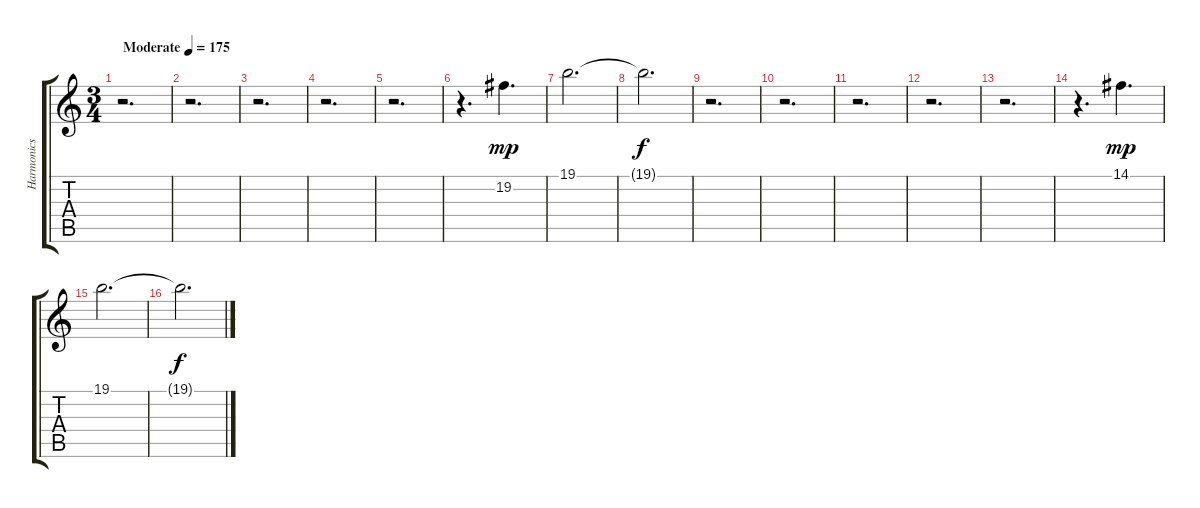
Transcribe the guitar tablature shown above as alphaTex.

\track ("Harmonics" "Harmonics") {instrument celesta}
\staff {score tabs}
\tuning (E4 B3 G3 D3 A2 E2) {hide}
\ts (3 4)
\tempo (175 "Moderate")
\clef g2
\ks c
r.2{d dy mp instrument celesta} |
r.2{d} |
r.2{d} |
r.2{d} |
r.2{d} |
r.4{d} 19.2.4{d} |
19.1.2{d} |
19.1{t}.2{d dy f} |
r.2{d} |
r.2{d} |
r.2{d} |
r.2{d} |
r.2{d} |
r.4{d} 14.1.4{d dy mp} |
19.1.2{d} |
19.1{t}.2{d dy f}
